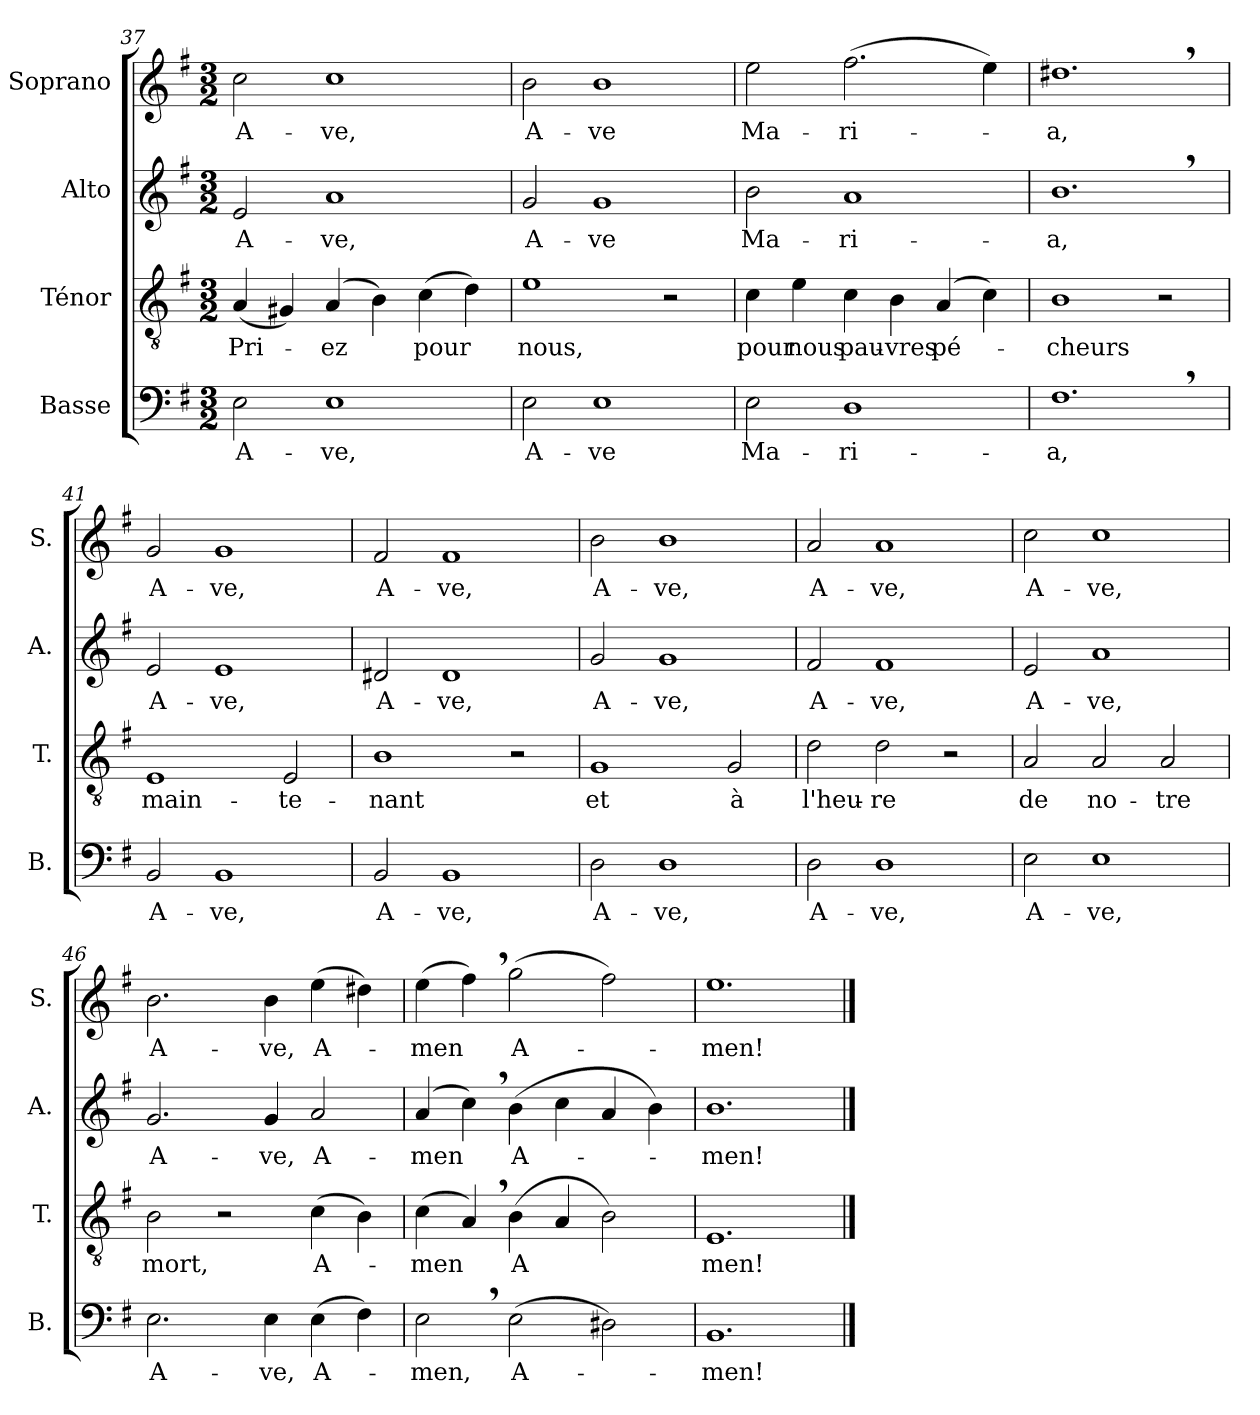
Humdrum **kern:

**kern	**text	**kern	**text	**kern	**text	**kern	**text
*part4	*part4	*part3	*part3	*part2	*part2	*part1	*part1
*staff4	*staff4	*staff3	*staff3	*staff2	*staff2	*staff1	*staff1
*I"Basse	*	*I"Ténor	*	*I"Alto	*	*I"Soprano	*
*I'B.	*	*I'T.	*	*I'A.	*	*I'S.	*
*clefF4	*	*clefGv2	*	*clefG2	*	*clefG2	*
*k[f#]	*	*k[f#]	*	*k[f#]	*	*k[f#]	*
*M3/2	*	*M3/2	*	*M3/2	*	*M3/2	*
=37	=37	=37	=37	=37	=37	=37	=37
!	!LO:LY:b	!	!LO:LY:b	!	!LO:LY:b	!	!LO:LY:b
2E\	A-	(4A/	Pri-	2e/	A-	2cc\	A-
.	.	4G#X/)	.	.	.	.	.
!	!LO:LY:b	!	!LO:LY:b	!	!LO:LY:b	!	!LO:LY:b
1E	-ve,	(4A/	-ez	1a	-ve,	1cc	-ve,
.	.	4B\)	.	.	.	.	.
!	!	!	!LO:LY:b	!	!	!	!
.	.	(4c\	pour	.	.	.	.
.	.	4d\)	.	.	.	.	.
=38	=38	=38	=38	=38	=38	=38	=38
!	!LO:LY:b	!	!LO:LY:b	!	!LO:LY:b	!	!LO:LY:b
2E\	A-	1e	nous,	2g/	A-	2b\	A-
!	!LO:LY:b	!	!	!	!LO:LY:b	!	!LO:LY:b
1E	-ve	.	.	1g	-ve	1b	-ve
.	.	2r	.	.	.	.	.
!!LO:LB:g=z
=39	=39	=39	=39	=39	=39	=39	=39
!	!LO:LY:b	!	!LO:LY:b	!	!LO:LY:b	!	!LO:LY:b
2E\	Ma-	4c\	pour	2b\	Ma-	2ee\	Ma-
!	!	!	!LO:LY:b	!	!	!	!
.	.	4e\	nous	.	.	.	.
!	!LO:LY:b	!	!LO:LY:b	!	!LO:LY:b	!	!LO:LY:b
1D	-ri-	4c\	pau-	1a	-ri-	(2.ff#\	-ri-
!	!	!	!LO:LY:b	!	!	!	!
.	.	4B\	-vres	.	.	.	.
!	!	!	!LO:LY:b	!	!	!	!
.	.	(4A/	pé-	.	.	.	.
.	.	4c\)	.	.	.	4ee\)	.
=40	=40	=40	=40	=40	=40	=40	=40
!	!LO:LY:b	!	!LO:LY:b	!	!LO:LY:b	!	!LO:LY:b
1.F#,	-a,	1B	-cheurs	1.b,	-a,	1.dd#X,	-a,
.	.	2r	.	.	.	.	.
=41	=41	=41	=41	=41	=41	=41	=41
!	!LO:LY:b	!	!LO:LY:b	!	!LO:LY:b	!	!LO:LY:b
2BB/	A-	1E	main-	2e/	A-	2g/	A-
!	!LO:LY:b	!	!	!	!LO:LY:b	!	!LO:LY:b
1BB	-ve,	.	.	1e	-ve,	1g	-ve,
!	!	!	!LO:LY:b	!	!	!	!
.	.	2E/	-te-	.	.	.	.
=42	=42	=42	=42	=42	=42	=42	=42
!	!LO:LY:b	!	!LO:LY:b	!	!LO:LY:b	!	!LO:LY:b
2BB/	A-	1B	-nant	2d#X/	A-	2f#/	A-
!	!LO:LY:b	!	!	!	!LO:LY:b	!	!LO:LY:b
1BB	-ve,	.	.	1d#	-ve,	1f#	-ve,
.	.	2r	.	.	.	.	.
=43	=43	=43	=43	=43	=43	=43	=43
!	!LO:LY:b	!	!LO:LY:b	!	!LO:LY:b	!	!LO:LY:b
2D\	A-	1G	et	2g/	A-	2b\	A-
!	!LO:LY:b	!	!	!	!LO:LY:b	!	!LO:LY:b
1D	-ve,	.	.	1g	-ve,	1b	-ve,
!	!	!	!LO:LY:b	!	!	!	!
.	.	2G/	à	.	.	.	.
!!LO:LB:g=z
=44	=44	=44	=44	=44	=44	=44	=44
!	!LO:LY:b	!	!LO:LY:b	!	!LO:LY:b	!	!LO:LY:b
2D\	A-	2d\	l'heu-	2f#/	A-	2a/	A-
!	!LO:LY:b	!	!LO:LY:b	!	!LO:LY:b	!	!LO:LY:b
1D	-ve,	2d\	-re	1f#	-ve,	1a	-ve,
.	.	2r	.	.	.	.	.
=45	=45	=45	=45	=45	=45	=45	=45
!	!LO:LY:b	!	!LO:LY:b	!	!LO:LY:b	!	!LO:LY:b
2E\	A-	2A/	de	2e/	A-	2cc\	A-
!	!LO:LY:b	!	!LO:LY:b	!	!LO:LY:b	!	!LO:LY:b
1E	-ve,	2A/	no-	1a	-ve,	1cc	-ve,
!	!	!	!LO:LY:b	!	!	!	!
.	.	2A/	-tre	.	.	.	.
=46	=46	=46	=46	=46	=46	=46	=46
!	!LO:LY:b	!	!LO:LY:b	!	!LO:LY:b	!	!LO:LY:b
2.E\	A-	2B\	mort,	2.g/	A-	2.b\	A-
.	.	2r	.	.	.	.	.
!	!LO:LY:b	!	!	!	!LO:LY:b	!	!LO:LY:b
4E\	-ve,	.	.	4g/	-ve,	4b\	-ve,
!	!LO:LY:b	!	!LO:LY:b	!	!LO:LY:b	!	!LO:LY:b
(4E\	A-	(4c\	A-	2a/	A-	(4ee\	A-
4F#\)	.	4B\)	.	.	.	4dd#X\)	.
=47	=47	=47	=47	=47	=47	=47	=47
!	!LO:LY:b	!	!LO:LY:b	!	!LO:LY:b	!	!LO:LY:b
2E,\	-men,	(4c\	-men	(4a/	-men	(4ee\	-men
.	.	4A,/)	.	4cc,\)	.	4ff#,\)	.
!	!LO:LY:b	!	!LO:LY:b	!	!LO:LY:b	!	!LO:LY:b
(2E\	A-	(4B\	A	(4b\	A-	(2gg\	A-
.	.	4A/	.	4cc\	.	.	.
2D#X\)	.	2B\)	.	4a/	.	2ff#\)	.
.	.	.	.	4b\)	.	.	.
=48	=48	=48	=48	=48	=48	=48	=48
!	!LO:LY:b	!	!LO:LY:b	!	!LO:LY:b	!	!LO:LY:b
1.BB	-men!	1.E	men!	1.b	-men!	1.ee	-men!
==	==	==	==	==	==	==	==
*-	*-	*-	*-	*-	*-	*-	*-
